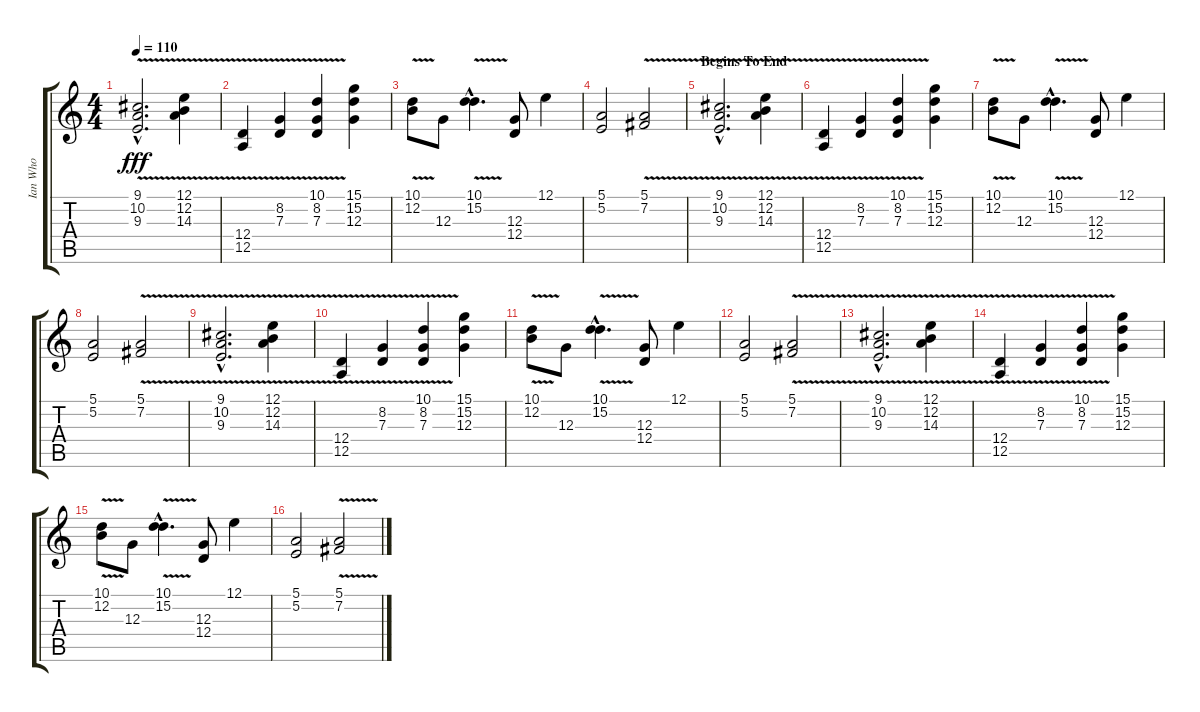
\track ("Ian Who" "Ian Who") {instrument drawbarorgan}
\staff {score tabs}
\tuning (E4 B3 G3 D3 A2 E2) {hide}
\ts (4 4)
\tempo 110
\clef g2
\ks c
(9.1{v hac} 10.2{v hac} 9.3{v hac}).2{d dy fff} (12.1{v} 12.2{v} 14.3{v}).4 |
(12.4{v} 12.5{v}).4 (8.2{v} 7.3{v}).4 (10.1{v} 8.2{v} 7.3{v}).4 (15.1 15.2 12.3).4 |
(10.1{v} 12.2{v}).8 12.3.8 (10.1{v hac} 15.2{v hac}).4{d} (12.3 12.4).8 12.1.4 |
(5.1 5.2).2 (5.1{v} 7.2{v}).2 |
\section ("" "Begins To End")
(9.1{v hac} 10.2{v hac} 9.3{v hac}).2{d} (12.1{v} 12.2{v} 14.3{v}).4 |
(12.4{v} 12.5{v}).4 (8.2{v} 7.3{v}).4 (10.1{v} 8.2{v} 7.3{v}).4 (15.1 15.2 12.3).4 |
(10.1{v} 12.2{v}).8 12.3.8 (10.1{v hac} 15.2{v hac}).4{d} (12.3 12.4).8 12.1.4 |
(5.1 5.2).2 (5.1{v} 7.2{v}).2 |
(9.1{v hac} 10.2{v hac} 9.3{v hac}).2{d} (12.1{v} 12.2{v} 14.3{v}).4 |
(12.4{v} 12.5{v}).4 (8.2{v} 7.3{v}).4 (10.1{v} 8.2{v} 7.3{v}).4 (15.1 15.2 12.3).4 |
(10.1{v} 12.2{v}).8 12.3.8 (10.1{v hac} 15.2{v hac}).4{d} (12.3 12.4).8 12.1.4 |
(5.1 5.2).2 (5.1{v} 7.2{v}).2 |
(9.1{v hac} 10.2{v hac} 9.3{v hac}).2{d} (12.1{v} 12.2{v} 14.3{v}).4 |
(12.4{v} 12.5{v}).4 (8.2{v} 7.3{v}).4 (10.1{v} 8.2{v} 7.3{v}).4 (15.1 15.2 12.3).4 |
(10.1{v} 12.2{v}).8 12.3.8 (10.1{v hac} 15.2{v hac}).4{d} (12.3 12.4).8 12.1.4 |
(5.1 5.2).2 (5.1{v} 7.2{v}).2
